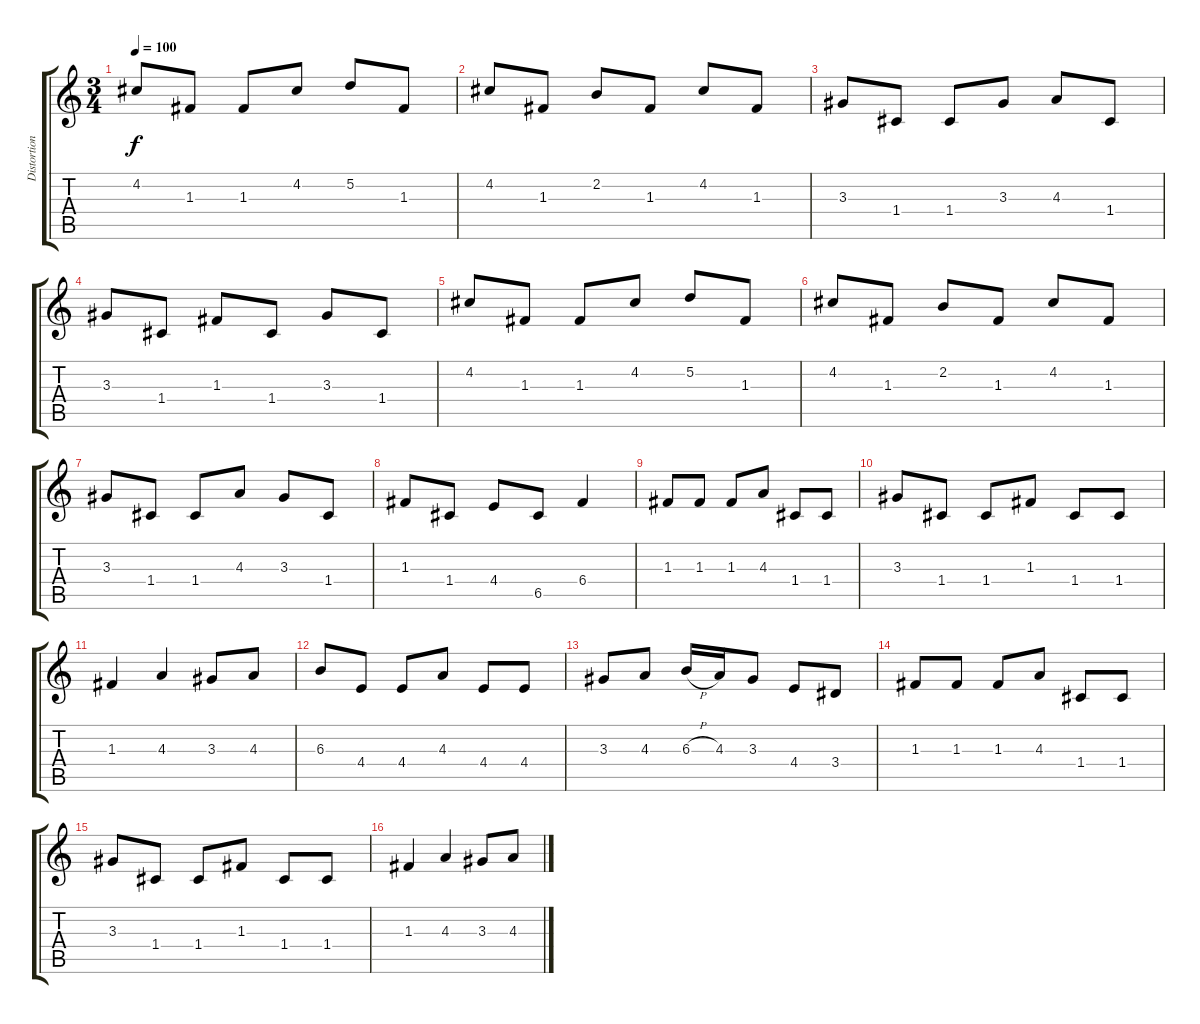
\track ("Distortion 1" "Distortion") {instrument distortionguitar}
\staff {score tabs}
\tuning (D4 A3 F3 C3 G2 D2) {hide}
\ts (3 4)
\tempo 100
\clef g2
\ks c
4.2.8{dy f} 1.3.8 1.3.8 4.2.8 5.2.8 1.3.8 |
4.2.8 1.3.8 2.2.8 1.3.8 4.2.8 1.3.8 |
3.3.8 1.4.8 1.4.8 3.3.8 4.3.8 1.4.8 |
3.3.8 1.4.8 1.3.8 1.4.8 3.3.8 1.4.8 |
4.2.8 1.3.8 1.3.8 4.2.8 5.2.8 1.3.8 |
4.2.8 1.3.8 2.2.8 1.3.8 4.2.8 1.3.8 |
3.3.8 1.4.8 1.4.8 4.3.8 3.3.8 1.4.8 |
1.3.8 1.4.8 4.4.8 6.5.8 6.4.4 |
1.3.8 1.3.8 1.3.8 4.3.8 1.4.8 1.4.8 |
3.3.8 1.4.8 1.4.8 1.3.8 1.4.8 1.4.8 |
1.3.4 4.3.4 3.3.8 4.3.8 |
6.3.8 4.4.8 4.4.8 4.3.8 4.4.8 4.4.8 |
3.3.8 4.3.8 6.3{h}.16 4.3.16 3.3.8 4.4.8 3.4.8 |
1.3.8 1.3.8 1.3.8 4.3.8 1.4.8 1.4.8 |
3.3.8 1.4.8 1.4.8 1.3.8 1.4.8 1.4.8 |
1.3.4 4.3.4 3.3.8 4.3.8
